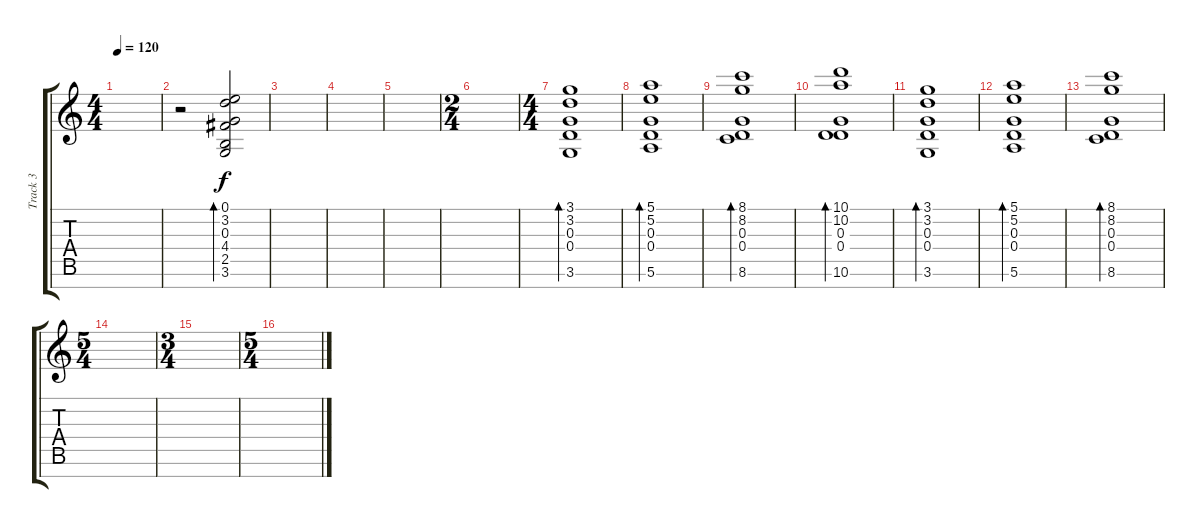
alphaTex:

\track ("Track 3" "Track 3") {instrument electricguitarclean}
\staff {score tabs}
\tuning (E4 B3 G3 D3 A2 E2 B1) {hide}
\ts (4 4)
\tempo 120
\clef g2
\ks c
|
r.2 (0.1 3.2 0.3 4.4 2.5 3.6).2{bd 240} |
|
|
|
\ts (2 4)
|
\ts (4 4)
(3.1 3.2 0.3 0.4 3.6).1{bd 60 dy f} |
(5.1 5.2 0.3 0.4 5.6).1{bd 60} |
(8.1 8.2 0.3 0.4 8.6).1{bd 60} |
(10.1 10.2 0.3 0.4 10.6).1{bd 60} |
(3.1 3.2 0.3 0.4 3.6).1{bd 60} |
(5.1 5.2 0.3 0.4 5.6).1{bd 60} |
(8.1 8.2 0.3 0.4 8.6).1{bd 60} |
\ts (5 4)
|
\ts (3 4)
|
\ts (5 4)
